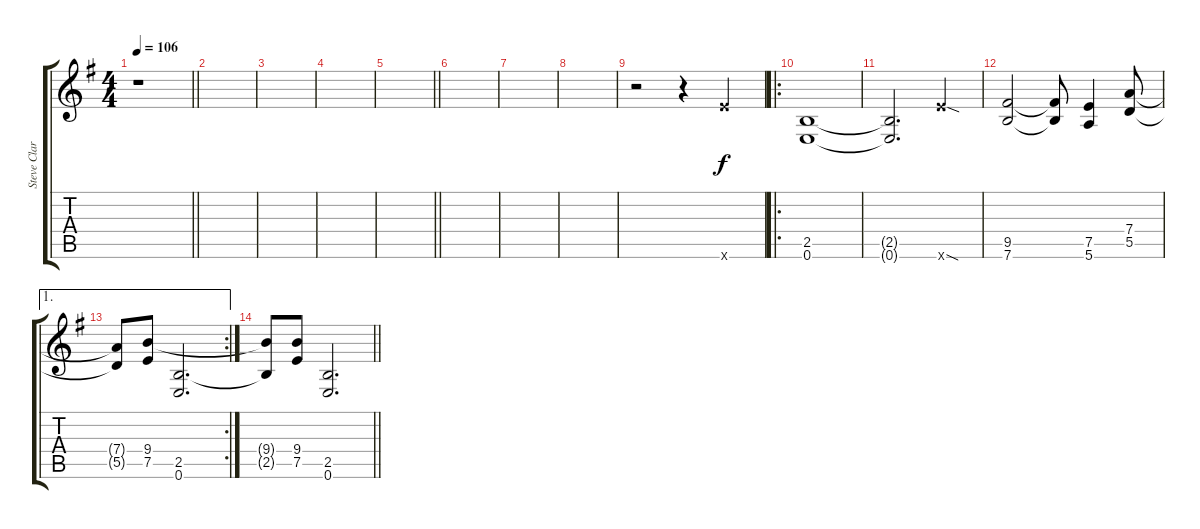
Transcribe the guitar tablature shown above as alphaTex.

\track ("Steve Clark/Phil Collen/Pete Willis" "Steve Clar") {instrument distortionguitar}
\staff {score tabs}
\tuning (E4 B3 G3 D3 A2 E2) {hide}
\ts (4 4)
\tempo 106
\clef g2
\barLineRight lightlight
\ks eminor
r.1{dy f instrument distortionguitar} |
|
|
|
\barLineRight lightlight
|
|
|
|
r.2 r.4 12.6{x}.4 |
\ro
(2.5 0.6).1 |
(2.5{t} 0.6{t}).2{d} 12.6{sod x}.4 |
(9.5 7.6).2 (9.5{t} 7.6{t}).8 (7.5 5.6).4 (7.4 5.5).8 |
\ae 1
\rc 2
(7.4{t} 5.5{t}).8 (9.4 7.5).8 (2.5 0.6).2{d} |
\barLineRight lightlight
(9.4{t} 2.5{t}).8 (9.4 7.5).8 (2.5 0.6).2{d}
